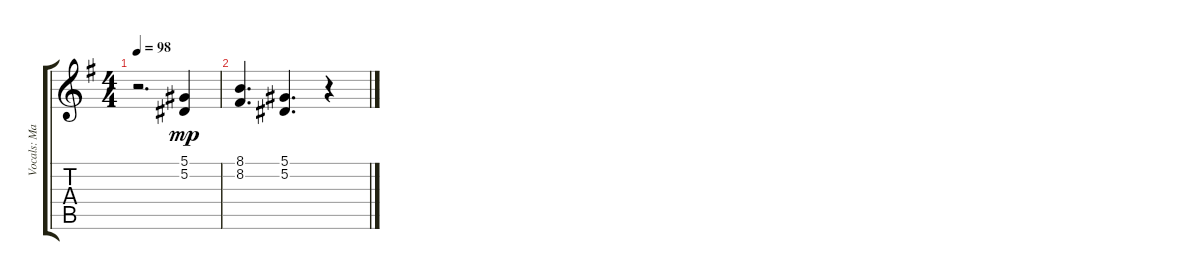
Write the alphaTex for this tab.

\track ("Vocals: Martin" "Vocals: Ma") {instrument lead2sawtooth}
\staff {score tabs}
\tuning (Eb4 Bb3 Gb3 Db3 Ab2 Eb2) {hide}
\ts (4 4)
\tempo 98
\clef g2
\ks g
r.2{d dy mp} (5.1 5.2).4 |
(8.1 8.2).4{d} (5.1 5.2).4{d} r.4
